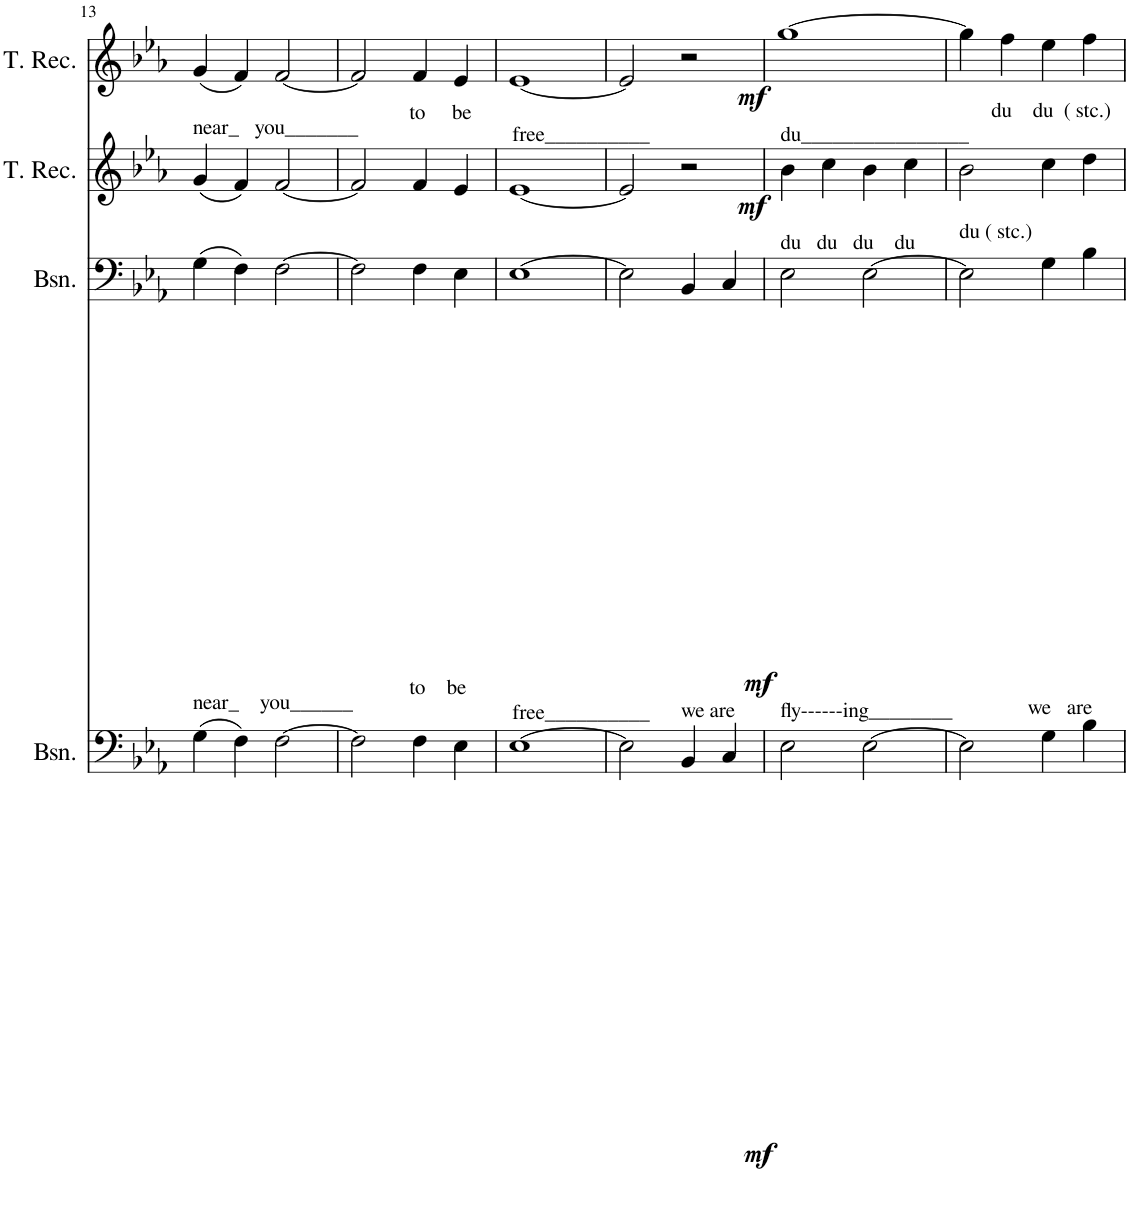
**kern	**dynam	**kern	**dynam	**kern	**dynam	**kern	**dynam
*part4	*part4	*part3	*part3	*part2	*part2	*part1	*part1
*staff4	*staff4	*staff3	*staff3	*staff2	*staff2	*staff1	*staff1
*I"Bassoon	*	*I"Bassoon	*	*I"Tenor Recorder	*	*I"Tenor Recorder	*
*I'Bsn.	*	*I'Bsn.	*	*I'T. Rec.	*	*I'T. Rec.	*
!!LO:PB:g=z
*clefF4	*	*clefF4	*	*clefG2	*	*clefG2	*
*k[b-e-a-]	*	*k[b-e-a-]	*	*k[b-e-a-]	*	*k[b-e-a-]	*
*M4/4	*	*M4/4	*	*M4/4	*	*M4/4	*
=13	=13	=13	=13	=13	=13	=13	=13
!	!	!	!	!LO:TX:a:t=near_   you_______	!	!	!
!LO:TX:a:t=near_    you______	!	!	!	!	!	!	!
(4G\	.	(4G\	.	(4g/	.	(4g/	.
4F\)	.	4F\)	.	4f/)	.	4f/)	.
[2F\	.	[2F\	.	[2f/	.	[2f/	.
=14	=14	=14	=14	=14	=14	=14	=14
!	!	!	!	!LO:TX:a:t=to     be	!	!	!
!LO:TX:a:t=to    be	!	!	!	!	!	!	!
2F\]	.	2F\]	.	2f/]	.	2f/]	.
4F\	.	4F\	.	4f/	.	4f/	.
4E-\	.	4E-\	.	4e-/	.	4e-/	.
=15	=15	=15	=15	=15	=15	=15	=15
!	!	!	!	!LO:TX:a:t=free__________	!	!	!
!LO:TX:a:t=free__________	!	!	!	!	!	!	!
[1E-	.	[1E-	.	[1e-	.	[1e-	.
=16	=16	=16	=16	=16	=16	=16	=16
2E-\]	.	2E-\]	.	2e-/]	.	2e-/]	.
!LO:TX:a:t=we are	!	!	!	!	!	!	!
!	!LO:DY:b	!	!LO:DY:b	!	!	!	!
4BB-/	mf	4BB-/	mf	2r	.	2r	.
4C/	.	4C/	.	.	.	.	.
=17	=17	=17	=17	=17	=17	=17	=17
!	!	!	!	!LO:TX:a:t=du________________	!	!	!
!	!	!LO:TX:a:t=du   du   du    du	!	!	!	!	!
!LO:TX:a:t=fly------ing________	!	!	!	!	!	!	!
!	!	!	!	!	!LO:DY:b	!	!LO:DY:b
2E-\	.	2E-\	.	4b-\	mf	[1gg	mf
.	.	.	.	4cc\	.	.	.
[2E-\	.	[2E-\	.	4b-\	.	.	.
.	.	.	.	4cc\	.	.	.
=18	=18	=18	=18	=18	=18	=18	=18
!	!	!	!	!LO:TX:a:t=du    du  ( stc.)	!	!	!
!	!	!LO:TX:a:t=du ( stc.)	!	!	!	!	!
!LO:TX:a:t=we   are	!	!	!	!	!	!	!
2E-\]	.	2E-\]	.	2b-\	.	4gg\]	.
.	.	.	.	.	.	4ff\	.
4G\	.	4G\	.	4cc\	.	4ee-\	.
4B-\	.	4B-\	.	4dd\	.	4ff\	.
=	=	=	=	=	=	=	=
*-	*-	*-	*-	*-	*-	*-	*-
